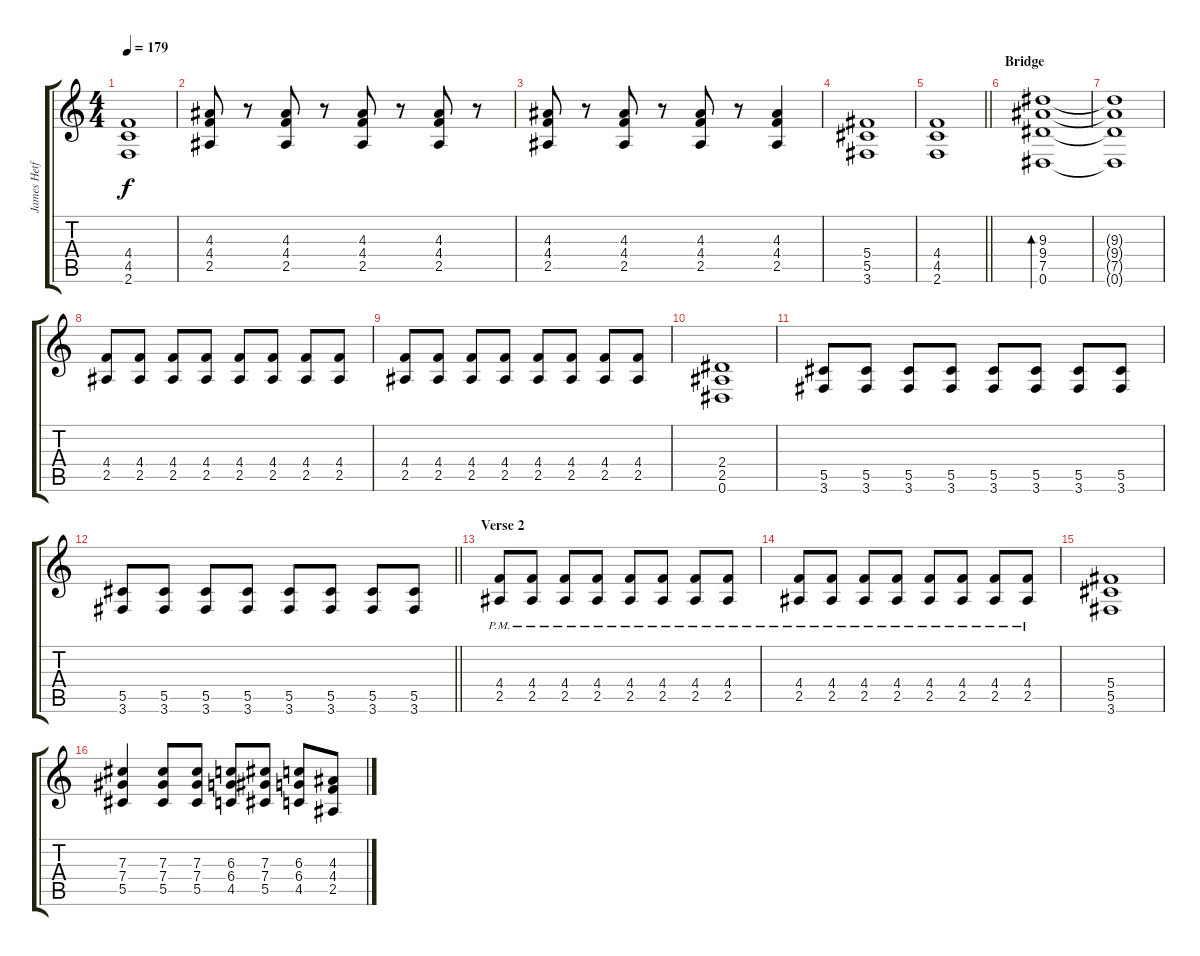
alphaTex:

\track ("James Hetfield" "James Hetf") {instrument distortionguitar}
\staff {score tabs}
\tuning (Eb4 Bb3 Gb3 Db3 Ab2 Eb2) {hide}
\ts (4 4)
\tempo 179
\clef g2
\ks c
(4.4 4.5 2.6).1{dy f} |
(4.3 4.4 2.5).8 r.8 (4.3 4.4 2.5).8 r.8 (4.3 4.4 2.5).8 r.8 (4.3 4.4 2.5).8 r.8 |
(4.3 4.4 2.5).8 r.8 (4.3 4.4 2.5).8 r.8 (4.3 4.4 2.5).8 r.8 (4.3 4.4 2.5).4 |
(5.4 5.5 3.6).1 |
\barLineRight lightlight
(4.4 4.5 2.6).1 |
\section ("" "Bridge")
(9.3 9.4 7.5 0.6).1{bd 480} |
(9.3{t} 9.4{t} 7.5{t} 0.6{t}).1 |
(4.4 2.5).8 (4.4 2.5).8 (4.4 2.5).8 (4.4 2.5).8 (4.4 2.5).8 (4.4 2.5).8 (4.4 2.5).8 (4.4 2.5).8 |
(4.4 2.5).8 (4.4 2.5).8 (4.4 2.5).8 (4.4 2.5).8 (4.4 2.5).8 (4.4 2.5).8 (4.4 2.5).8 (4.4 2.5).8 |
(2.4 2.5 0.6).1 |
(5.5 3.6).8 (5.5 3.6).8 (5.5 3.6).8 (5.5 3.6).8 (5.5 3.6).8 (5.5 3.6).8 (5.5 3.6).8 (5.5 3.6).8 |
\barLineRight lightlight
(5.5 3.6).8 (5.5 3.6).8 (5.5 3.6).8 (5.5 3.6).8 (5.5 3.6).8 (5.5 3.6).8 (5.5 3.6).8 (5.5 3.6).8 |
\section ("" "Verse 2")
(4.4{pm} 2.5{pm}).8 (4.4{pm} 2.5{pm}).8 (4.4{pm} 2.5{pm}).8 (4.4{pm} 2.5{pm}).8 (4.4{pm} 2.5{pm}).8 (4.4{pm} 2.5{pm}).8 (4.4{pm} 2.5{pm}).8 (4.4{pm} 2.5{pm}).8 |
(4.4{pm} 2.5{pm}).8 (4.4{pm} 2.5{pm}).8 (4.4{pm} 2.5{pm}).8 (4.4{pm} 2.5{pm}).8 (4.4{pm} 2.5{pm}).8 (4.4{pm} 2.5{pm}).8 (4.4{pm} 2.5{pm}).8 (4.4{pm} 2.5{pm}).8 |
(5.4 5.5 3.6).1 |
(7.3 7.4 5.5).4 (7.3 7.4 5.5).8 (7.3 7.4 5.5).8 (6.3 6.4 4.5).8 (7.3 7.4 5.5).8 (6.3 6.4 4.5).8 (4.3 4.4 2.5).8
